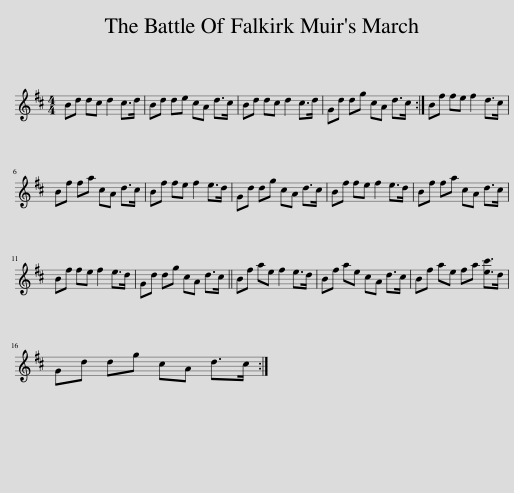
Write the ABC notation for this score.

X:1
L:1/8
M:4/4
I:linebreak $
K:Bmin
V:1 treble
V:1
 Bd dc d2 c>d | Bd de cA d>c | Bd dc d2 c>d | Gd dg cA d>c :| Bf fe f2 d>c |$ %5
 Bf fa cA d>c | Bf fe f2 e>d | Gd dg cA d>c | Bf fe f2 e>d | Bf fa cA d>c |$ %10
 Bf fe f2 e>d | Gd dg cA d>c || Bf ae f2 e>d | Bf ae cA d>c | Bf ae fa [ec']>d |$ %15
 Gd dg cA d>c :| %16
